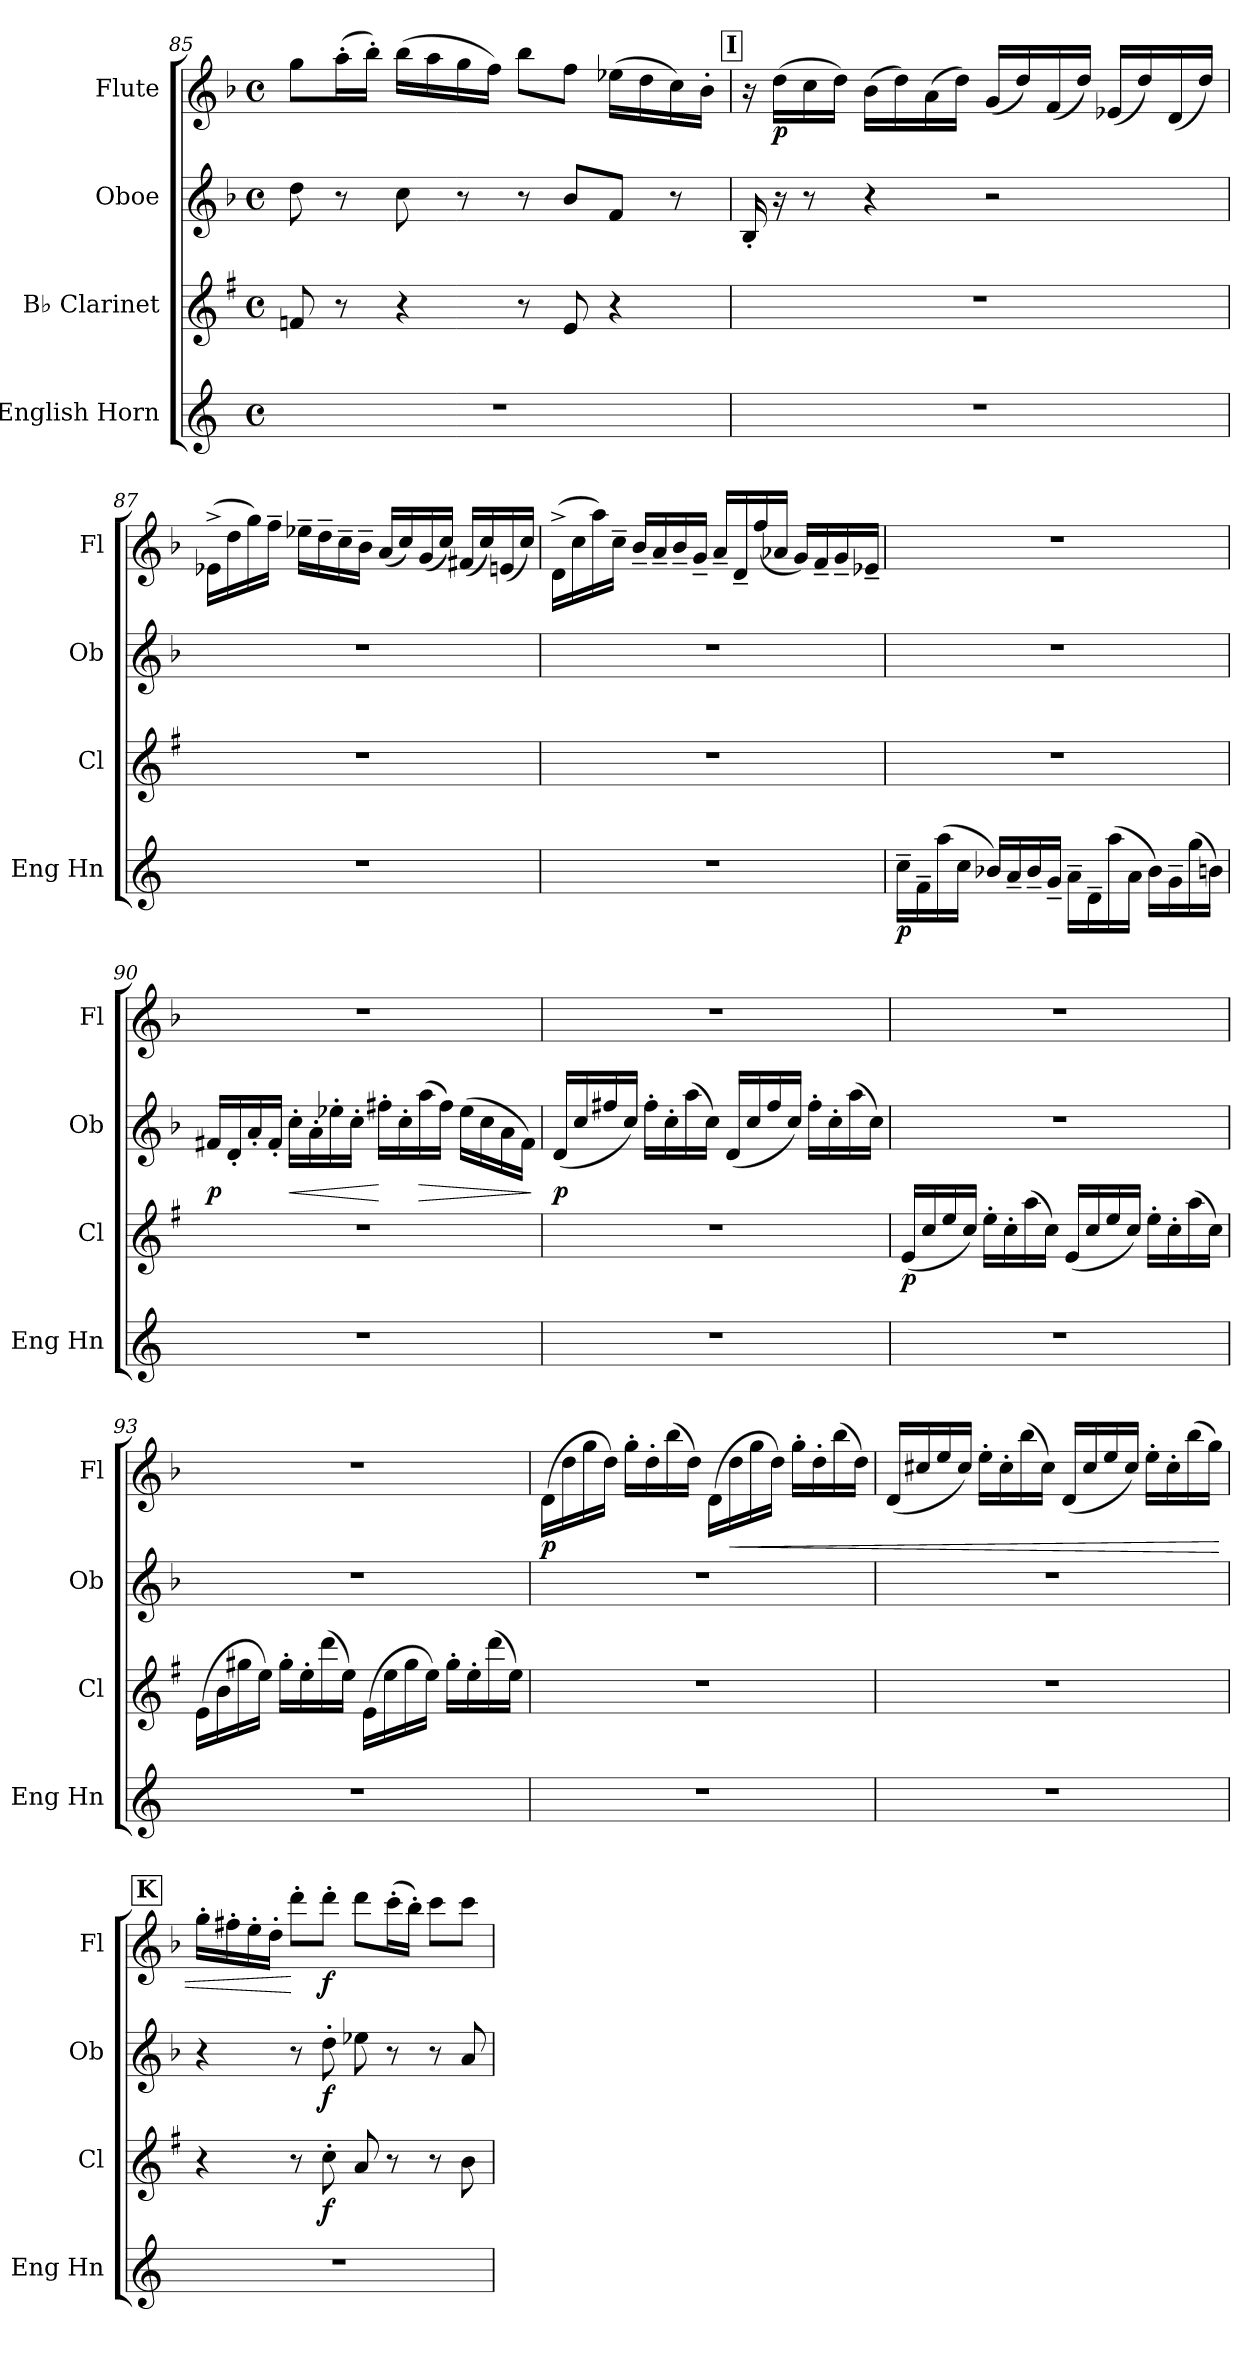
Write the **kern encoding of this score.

**kern	**dynam	**kern	**dynam	**kern	**dynam	**kern	**dynam
*part4	*part4	*part3	*part3	*part2	*part2	*part1	*part1
*staff4	*staff4	*staff3	*staff3	*staff2	*staff2	*staff1	*staff1
*I"English Horn	*	*I"B♭ Clarinet	*	*I"Oboe	*	*I"Flute	*
*I'Eng Hn	*	*I'Cl	*	*I'Ob	*	*I'Fl	*
*clefG2	*	*clefG2	*	*clefG2	*	*clefG2	*
*ITrd4c7	*	*ITrd1c2	*	*	*	*	*
*k[b-]	*	*k[b-]	*	*k[b-]	*	*k[b-]	*
*M4/4	*	*M4/4	*	*M4/4	*	*M4/4	*
*met(c)	*	*met(c)	*	*met(c)	*	*met(c)	*
=85	=85	=85	=85	=85	=85	=85	=85
1r	.	8e-X/	.	8dd\	.	8gg\L	.
.	.	8r	.	8r	.	(16aa'\L	.
.	.	.	.	.	.	16bb-'\JJ)	.
.	.	4r	.	8cc\	.	(16bb-\LL	.
.	.	.	.	.	.	16aa\	.
.	.	.	.	8r	.	16gg\	.
.	.	.	.	.	.	16ff\JJ)	.
.	.	8r	.	8r	.	8bb-\L	.
.	.	8d/	.	8b-/L	.	8ff\J	.
.	.	4r	.	8f/J	.	(16ee-X\LL	.
.	.	.	.	.	.	16dd\	.
.	.	.	.	8r	.	16cc\)	.
.	.	.	.	.	.	16b-'\JJ	.
!!LO:REH:place=s1:a:B:fs=14:t=I
=86	=86	=86	=86	=86	=86	=86	=86
1r	.	1r	.	16B-'/	.	16r	.
!	!	!	!	!	!	!	!LO:DY:b
.	.	.	.	16r	.	(16dd\LL	p
.	.	.	.	8r	.	16cc\	.
.	.	.	.	.	.	16dd\JJ)	.
.	.	.	.	4r	.	(16b-\LL	.
.	.	.	.	.	.	16dd\)	.
.	.	.	.	.	.	(16a\	.
.	.	.	.	.	.	16dd\JJ)	.
.	.	.	.	2r	.	(16g/LL	.
.	.	.	.	.	.	16dd/)	.
.	.	.	.	.	.	(16f/	.
.	.	.	.	.	.	16dd/JJ)	.
.	.	.	.	.	.	(16e-X/LL	.
.	.	.	.	.	.	16dd/)	.
.	.	.	.	.	.	(16d/	.
.	.	.	.	.	.	16dd/JJ)	.
!!LO:LB:g=z
=87	=87	=87	=87	=87	=87	=87	=87
1r	.	1r	.	1r	.	(16e-X^\LL	.
.	.	.	.	.	.	16dd\	.
.	.	.	.	.	.	16gg\)	.
.	.	.	.	.	.	16ff~\JJ	.
.	.	.	.	.	.	16ee-X~\LL	.
.	.	.	.	.	.	16dd~\	.
.	.	.	.	.	.	16cc~\	.
.	.	.	.	.	.	16b-~\JJ	.
.	.	.	.	.	.	(16a/LL	.
.	.	.	.	.	.	16cc/)	.
.	.	.	.	.	.	(16g/	.
.	.	.	.	.	.	16cc/JJ)	.
.	.	.	.	.	.	(16f#X/LL	.
.	.	.	.	.	.	16cc/)	.
.	.	.	.	.	.	(16en/	.
.	.	.	.	.	.	16cc/JJ)	.
=88	=88	=88	=88	=88	=88	=88	=88
1r	.	1r	.	1r	.	(16d^\LL	.
.	.	.	.	.	.	16cc\	.
.	.	.	.	.	.	16aa\)	.
.	.	.	.	.	.	16cc~\JJ	.
.	.	.	.	.	.	16b-~/LL	.
.	.	.	.	.	.	16a~/	.
.	.	.	.	.	.	16b-~/	.
.	.	.	.	.	.	16g~/JJ	.
.	.	.	.	.	.	16a~/LL	.
.	.	.	.	.	.	16d~/	.
.	.	.	.	.	.	(16ff/	.
.	.	.	.	.	.	16a-X/JJ	.
.	.	.	.	.	.	16g/LL)	.
.	.	.	.	.	.	16f~/	.
.	.	.	.	.	.	16g~/	.
.	.	.	.	.	.	16e-X~/JJ	.
!!LO:PB:g=z
=89	=89	=89	=89	=89	=89	=89	=89
!	!LO:DY:b	!	!	!	!	!	!
16f~\LL	p	1r	.	1r	.	1r	.
16B-~\	.	.	.	.	.	.	.
(16dd\	.	.	.	.	.	.	.
16f\JJ	.	.	.	.	.	.	.
16e-X/LL)	.	.	.	.	.	.	.
16d~/	.	.	.	.	.	.	.
16e-~/	.	.	.	.	.	.	.
16c~/JJ	.	.	.	.	.	.	.
16d~\LL	.	.	.	.	.	.	.
16G~\	.	.	.	.	.	.	.
(16dd\	.	.	.	.	.	.	.
16d\JJ	.	.	.	.	.	.	.
16e-\LL)	.	.	.	.	.	.	.
16c~\	.	.	.	.	.	.	.
(16cc\	.	.	.	.	.	.	.
16en\JJ)	.	.	.	.	.	.	.
=90	=90	=90	=90	=90	=90	=90	=90
!	!	!	!	!	!LO:DY:b	!	!
1r	.	1r	.	16f#X/LL	p	1r	.
.	.	.	.	16d'/	.	.	.
.	.	.	.	16a'/	.	.	.
.	.	.	.	16f#'/JJ	.	.	.
!	!	!	!	!	!LO:HP:b	!	!
.	.	.	.	16cc'\LL	<	.	.
.	.	.	.	16a'\	.	.	.
.	.	.	.	16ee-X'\	.	.	.
.	.	.	.	16cc'\JJ	.	.	.
.	.	.	.	16ff#X'\LL	[	.	.
.	.	.	.	16cc'\	.	.	.
!	!	!	!	!	!LO:HP:b	!	!
.	.	.	.	(16aa\	>	.	.
.	.	.	.	16ff#\JJ)	.	.	.
.	.	.	.	(16ee-\LL	.	.	.
.	.	.	.	16cc\	.	.	.
.	.	.	.	16a\	.	.	.
.	.	.	.	16f#\JJ)	.	.	.
.	.	.	.	.	]	.	.
!!LO:LB:g=z
=91	=91	=91	=91	=91	=91	=91	=91
!	!	!	!	!	!LO:DY:b	!	!
1r	.	1r	.	(16d/LL	p	1r	.
.	.	.	.	16cc/	.	.	.
.	.	.	.	16ff#X/	.	.	.
.	.	.	.	16cc/JJ)	.	.	.
.	.	.	.	16ff#'\LL	.	.	.
.	.	.	.	16cc'\	.	.	.
.	.	.	.	(16aa\	.	.	.
.	.	.	.	16cc\JJ)	.	.	.
.	.	.	.	(16d/LL	.	.	.
.	.	.	.	16cc/	.	.	.
.	.	.	.	16ff#/	.	.	.
.	.	.	.	16cc/JJ)	.	.	.
.	.	.	.	16ff#'\LL	.	.	.
.	.	.	.	16cc'\	.	.	.
.	.	.	.	(16aa\	.	.	.
.	.	.	.	16cc\JJ)	.	.	.
=92	=92	=92	=92	=92	=92	=92	=92
!	!	!	!LO:DY:b	!	!	!	!
1r	.	(16d/LL	p	1r	.	1r	.
.	.	16b-/	.	.	.	.	.
.	.	16dd/	.	.	.	.	.
.	.	16b-/JJ)	.	.	.	.	.
.	.	16dd'\LL	.	.	.	.	.
.	.	16b-'\	.	.	.	.	.
.	.	(16gg\	.	.	.	.	.
.	.	16b-\JJ)	.	.	.	.	.
.	.	(16d/LL	.	.	.	.	.
.	.	16b-/	.	.	.	.	.
.	.	16dd/	.	.	.	.	.
.	.	16b-/JJ)	.	.	.	.	.
.	.	16dd'\LL	.	.	.	.	.
.	.	16b-'\	.	.	.	.	.
.	.	(16gg\	.	.	.	.	.
.	.	16b-\JJ)	.	.	.	.	.
=93	=93	=93	=93	=93	=93	=93	=93
1r	.	(16d\LL	.	1r	.	1r	.
.	.	16a\	.	.	.	.	.
.	.	16ff#X\	.	.	.	.	.
.	.	16dd\JJ)	.	.	.	.	.
.	.	16ff#'\LL	.	.	.	.	.
.	.	16dd'\	.	.	.	.	.
.	.	(16ccc\	.	.	.	.	.
.	.	16dd\JJ)	.	.	.	.	.
.	.	(16d\LL	.	.	.	.	.
.	.	16dd\	.	.	.	.	.
.	.	16ff#\	.	.	.	.	.
.	.	16dd\JJ)	.	.	.	.	.
.	.	16ff#'\LL	.	.	.	.	.
.	.	16dd'\	.	.	.	.	.
.	.	(16ccc\	.	.	.	.	.
.	.	16dd\JJ)	.	.	.	.	.
!!LO:LB:g=z
=94	=94	=94	=94	=94	=94	=94	=94
!	!	!	!	!	!	!	!LO:DY:b
1r	.	1r	.	1r	.	(16d\LL	p
.	.	.	.	.	.	16dd\	.
.	.	.	.	.	.	16gg\	.
.	.	.	.	.	.	16dd\JJ)	.
.	.	.	.	.	.	16gg'\LL	.
.	.	.	.	.	.	16dd'\	.
.	.	.	.	.	.	(16bb-\	.
.	.	.	.	.	.	16dd\JJ)	.
.	.	.	.	.	.	(16d\LL	.
!	!	!	!	!	!	!	!LO:HP:b
.	.	.	.	.	.	16dd\	<
.	.	.	.	.	.	16gg\	.
.	.	.	.	.	.	16dd\JJ)	.
.	.	.	.	.	.	16gg'\LL	.
.	.	.	.	.	.	16dd'\	.
.	.	.	.	.	.	(16bb-\	.
.	.	.	.	.	.	16dd\JJ)	.
=95	=95	=95	=95	=95	=95	=95	=95
1r	.	1r	.	1r	.	(16d/LL	.
.	.	.	.	.	.	16cc#X/	.
.	.	.	.	.	.	16ee/	.
.	.	.	.	.	.	16cc#/JJ)	.
.	.	.	.	.	.	16ee'\LL	.
.	.	.	.	.	.	16cc#'\	.
.	.	.	.	.	.	(16bb-\	.
.	.	.	.	.	.	16cc#\JJ)	.
.	.	.	.	.	.	(16d/LL	.
.	.	.	.	.	.	16cc#/	.
.	.	.	.	.	.	16ee/	.
.	.	.	.	.	.	16cc#/JJ)	.
.	.	.	.	.	.	16ee'\LL	.
.	.	.	.	.	.	16cc#'\	.
.	.	.	.	.	.	(16bb-\	.
.	.	.	.	.	.	16gg\JJ)	.
!!LO:REH:place=s1:a:B:fs=14:t=K
=96	=96	=96	=96	=96	=96	=96	=96
1r	.	4r	.	4r	.	16gg'\LL	.
.	.	.	.	.	.	16ff#X'\	.
.	.	.	.	.	.	16ee'\	.
.	.	.	.	.	.	16dd'\JJ	.
.	.	8r	.	8r	.	8ddd'\L	[
!	!	!	!LO:DY:b	!	!LO:DY:b	!	!LO:DY:b
.	.	8b-'\	f	8dd'\	f	8ddd'\J	f
.	.	8g/	.	8ee-X\	.	8ddd\L	.
.	.	8r	.	8r	.	(16ccc'\L	.
.	.	.	.	.	.	16bb-'\JJ)	.
.	.	8r	.	8r	.	8ccc\L	.
.	.	8a\	.	8a/	.	8ccc\J	.
=	=	=	=	=	=	=	=
*-	*-	*-	*-	*-	*-	*-	*-
